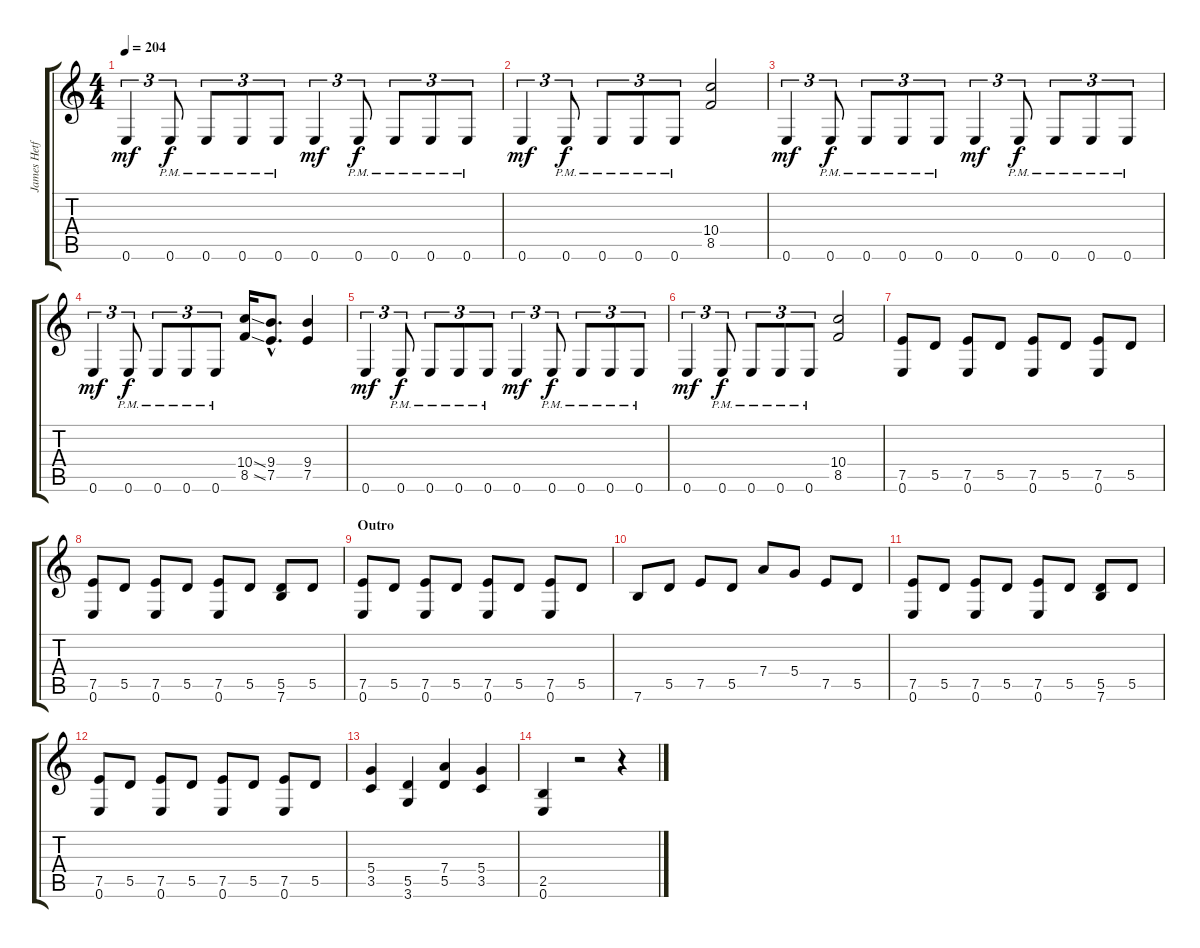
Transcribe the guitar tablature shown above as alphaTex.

\track ("James Hetfield (Guitar 1)" "James Hetf") {instrument distortionguitar}
\staff {score tabs}
\tuning (E4 B3 G3 D3 A2 E2) {hide}
\ts (4 4)
\tempo 204
\clef g2
\ks c
0.6.4{tu (3 2) dy mf} 0.6{pm}.8{tu (3 2) dy f} 0.6{pm}.8{tu (3 2)} 0.6{pm}.8{tu (3 2)} 0.6{pm}.8{tu (3 2)} 0.6.4{tu (3 2) dy mf} 0.6{pm}.8{tu (3 2) dy f} 0.6{pm}.8{tu (3 2)} 0.6{pm}.8{tu (3 2)} 0.6{pm}.8{tu (3 2)} |
0.6.4{tu (3 2) dy mf} 0.6{pm}.8{tu (3 2) dy f} 0.6{pm}.8{tu (3 2)} 0.6{pm}.8{tu (3 2)} 0.6{pm}.8{tu (3 2)} (10.4 8.5).2 |
0.6.4{tu (3 2) dy mf} 0.6{pm}.8{tu (3 2) dy f} 0.6{pm}.8{tu (3 2)} 0.6{pm}.8{tu (3 2)} 0.6{pm}.8{tu (3 2)} 0.6.4{tu (3 2) dy mf} 0.6{pm}.8{tu (3 2) dy f} 0.6{pm}.8{tu (3 2)} 0.6{pm}.8{tu (3 2)} 0.6{pm}.8{tu (3 2)} |
0.6.4{tu (3 2) dy mf} 0.6{pm}.8{tu (3 2) dy f} 0.6{pm}.8{tu (3 2)} 0.6{pm}.8{tu (3 2)} 0.6{pm}.8{tu (3 2)} (10.4{ss} 8.5{ss}).16 (9.4{hac} 7.5{hac}).8{d} (9.4 7.5).4 |
0.6.4{tu (3 2) dy mf} 0.6{pm}.8{tu (3 2) dy f} 0.6{pm}.8{tu (3 2)} 0.6{pm}.8{tu (3 2)} 0.6{pm}.8{tu (3 2)} 0.6.4{tu (3 2) dy mf} 0.6{pm}.8{tu (3 2) dy f} 0.6{pm}.8{tu (3 2)} 0.6{pm}.8{tu (3 2)} 0.6{pm}.8{tu (3 2)} |
0.6.4{tu (3 2) dy mf} 0.6{pm}.8{tu (3 2) dy f} 0.6{pm}.8{tu (3 2)} 0.6{pm}.8{tu (3 2)} 0.6{pm}.8{tu (3 2)} (10.4 8.5).2 |
(7.5 0.6).8 5.5.8 (7.5 0.6).8 5.5.8 (7.5 0.6).8 5.5.8 (7.5 0.6).8 5.5.8 |
(7.5 0.6).8 5.5.8 (7.5 0.6).8 5.5.8 (7.5 0.6).8 5.5.8 (5.5 7.6).8 5.5.8 |
\section ("" "Outro")
(7.5 0.6).8 5.5.8 (7.5 0.6).8 5.5.8 (7.5 0.6).8 5.5.8 (7.5 0.6).8 5.5.8 |
7.6.8 5.5.8 7.5.8 5.5.8 7.4.8 5.4.8 7.5.8 5.5.8 |
(7.5 0.6).8 5.5.8 (7.5 0.6).8 5.5.8 (7.5 0.6).8 5.5.8 (5.5 7.6).8 5.5.8 |
(7.5 0.6).8 5.5.8 (7.5 0.6).8 5.5.8 (7.5 0.6).8 5.5.8 (7.5 0.6).8 5.5.8 |
(5.4 3.5).4 (5.5 3.6).4 (7.4 5.5).4 (5.4 3.5).4 |
(2.5 0.6).4 r.2 r.4
